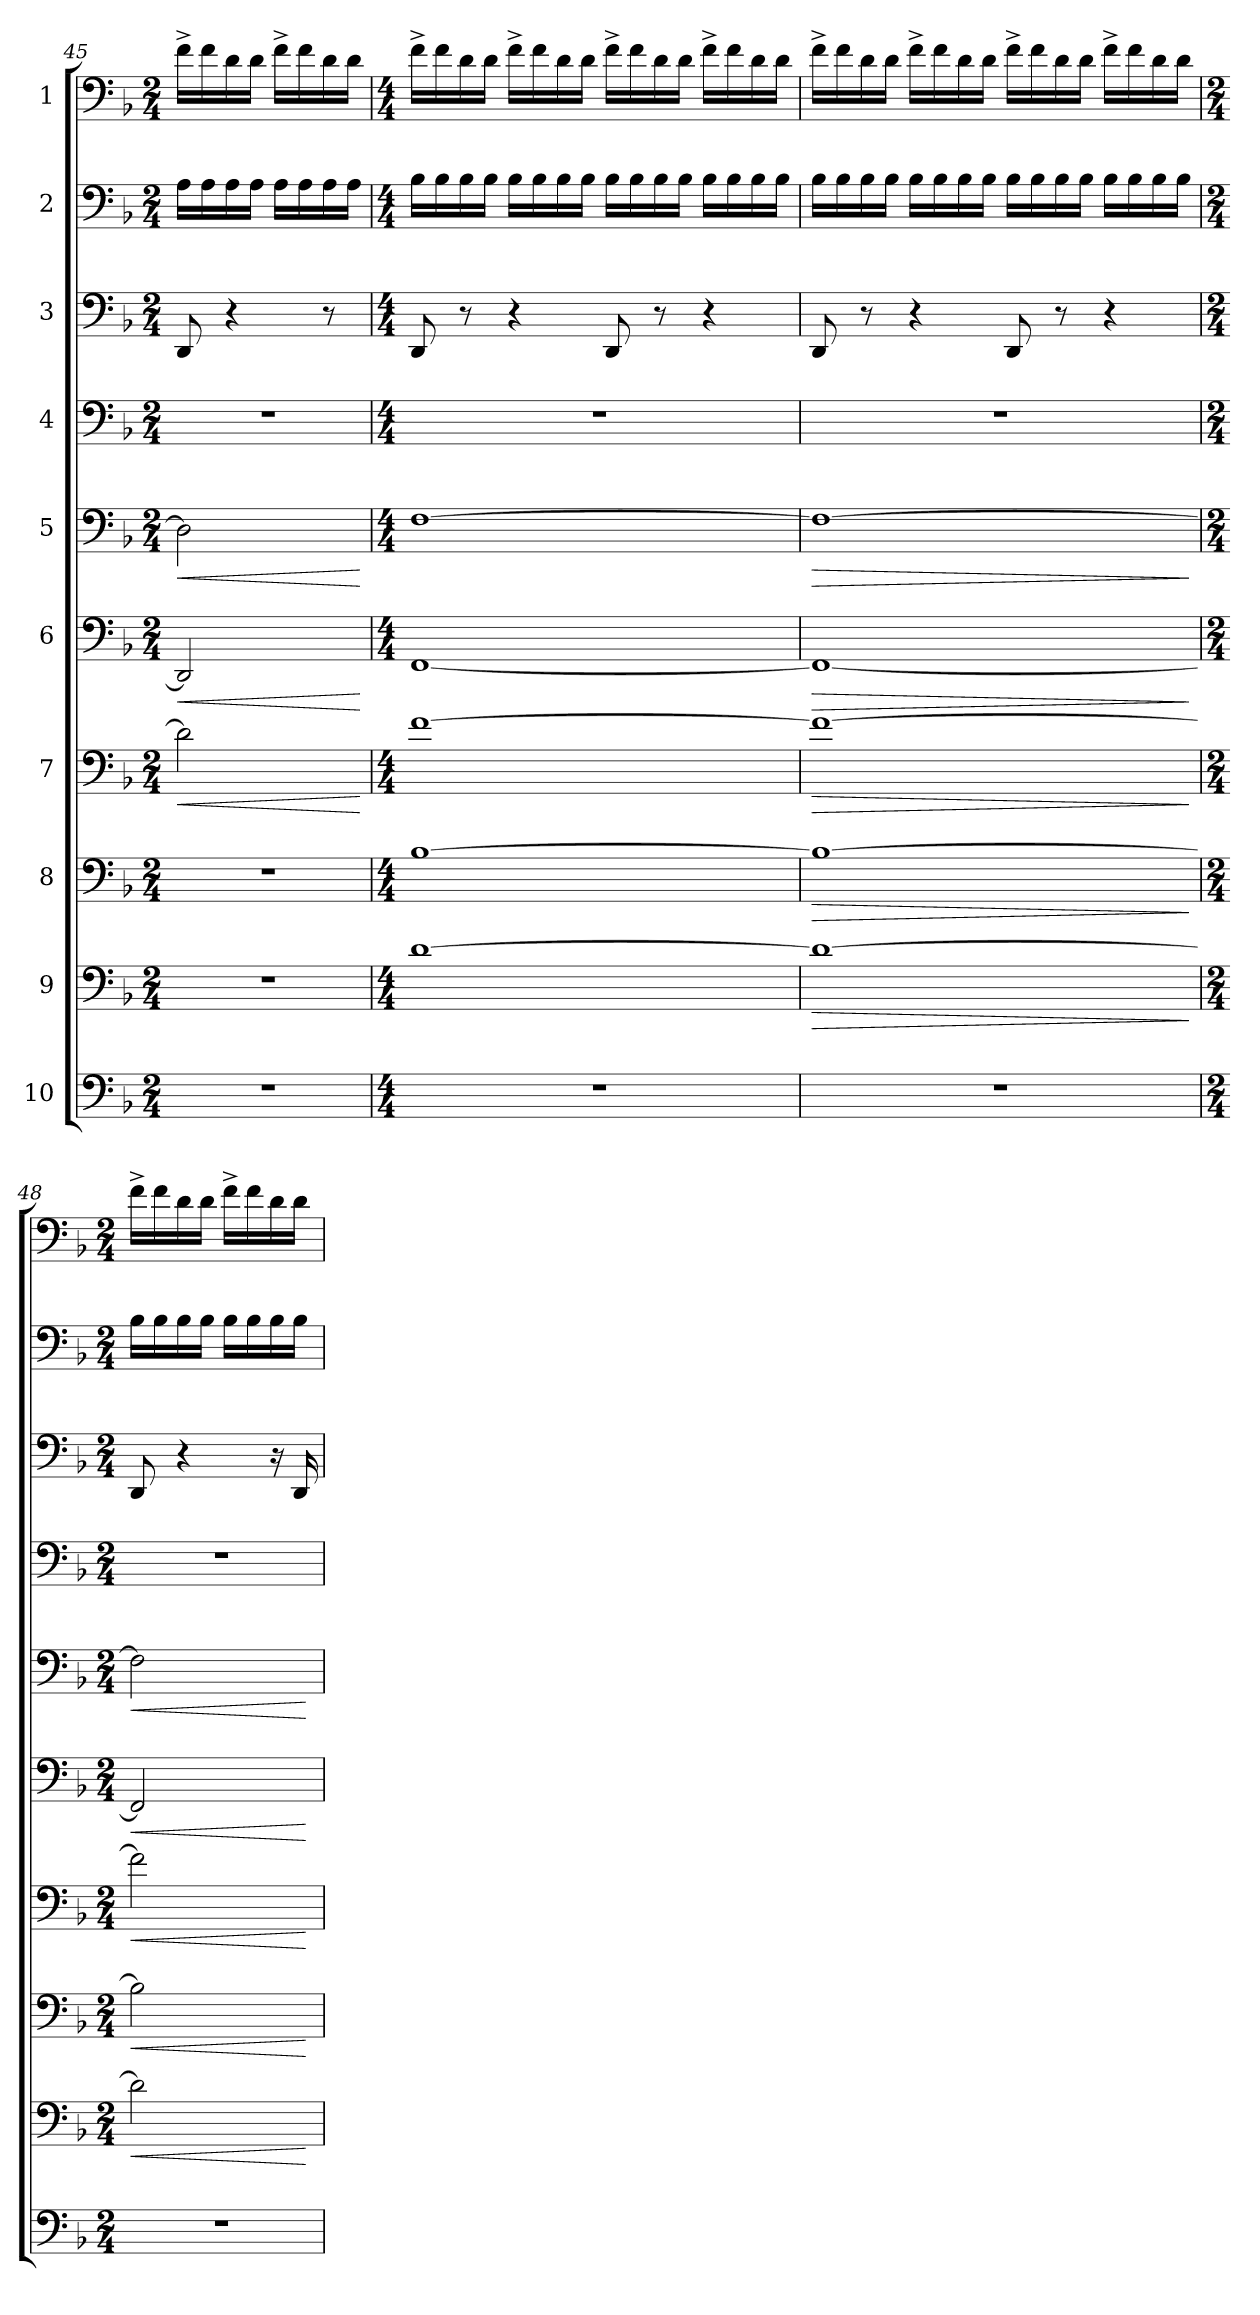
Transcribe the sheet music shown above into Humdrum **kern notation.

**kern	**kern	**dynam	**kern	**dynam	**kern	**dynam	**kern	**dynam	**kern	**dynam	**kern	**kern	**kern	**kern
*part10	*part9	*part9	*part8	*part8	*part7	*part7	*part6	*part6	*part5	*part5	*part4	*part3	*part2	*part1
*staff10	*staff9	*staff9	*staff8	*staff8	*staff7	*staff7	*staff6	*staff6	*staff5	*staff5	*staff4	*staff3	*staff2	*staff1
*I"10	*I"9	*	*I"8	*	*I"7	*	*I"6	*	*I"5	*	*I"4	*I"3	*I"2	*I"1
*clefF4	*clefF4	*	*clefF4	*	*clefF4	*	*clefF4	*	*clefF4	*	*clefF4	*clefF4	*clefF4	*clefF4
*k[b-]	*k[b-]	*	*k[b-]	*	*k[b-]	*	*k[b-]	*	*k[b-]	*	*k[b-]	*k[b-]	*k[b-]	*k[b-]
*M2/4	*M2/4	*	*M2/4	*	*M2/4	*	*M2/4	*	*M2/4	*	*M2/4	*M2/4	*M2/4	*M2/4
=45	=45	=45	=45	=45	=45	=45	=45	=45	=45	=45	=45	=45	=45	=45
!	!	!	!	!	!	!LO:HP:b	!	!LO:HP:b	!	!LO:HP:b	!	!	!	!
2r	2r	.	2r	.	2d\]	<	2DD/]	<	2D\]	<	2r	8DD/	16A\LL	16f^\LL
.	.	.	.	.	.	.	.	.	.	.	.	.	16A\	16f\
.	.	.	.	.	.	.	.	.	.	.	.	4r	16A\	16d\
.	.	.	.	.	.	.	.	.	.	.	.	.	16A\JJ	16d\JJ
.	.	.	.	.	.	.	.	.	.	.	.	.	16A\LL	16f^\LL
.	.	.	.	.	.	.	.	.	.	.	.	.	16A\	16f\
.	.	.	.	.	.	.	.	.	.	.	.	8r	16A\	16d\
.	.	.	.	.	.	.	.	.	.	.	.	.	16A\JJ	16d\JJ
.	.	.	.	.	.	[	.	[	.	[	.	.	.	.
!!LO:PB:g=z
=46	=46	=46	=46	=46	=46	=46	=46	=46	=46	=46	=46	=46	=46	=46
*M4/4	*M4/4	*	*M4/4	*	*M4/4	*	*M4/4	*	*M4/4	*	*M4/4	*M4/4	*M4/4	*M4/4
1r	[1d	.	[1B-	.	[1f	.	[1FF	.	[1F	.	1r	8DD/	16B-\LL	16f^\LL
.	.	.	.	.	.	.	.	.	.	.	.	.	16B-\	16f\
.	.	.	.	.	.	.	.	.	.	.	.	8r	16B-\	16d\
.	.	.	.	.	.	.	.	.	.	.	.	.	16B-\JJ	16d\JJ
.	.	.	.	.	.	.	.	.	.	.	.	4r	16B-\LL	16f^\LL
.	.	.	.	.	.	.	.	.	.	.	.	.	16B-\	16f\
.	.	.	.	.	.	.	.	.	.	.	.	.	16B-\	16d\
.	.	.	.	.	.	.	.	.	.	.	.	.	16B-\JJ	16d\JJ
.	.	.	.	.	.	.	.	.	.	.	.	8DD/	16B-\LL	16f^\LL
.	.	.	.	.	.	.	.	.	.	.	.	.	16B-\	16f\
.	.	.	.	.	.	.	.	.	.	.	.	8r	16B-\	16d\
.	.	.	.	.	.	.	.	.	.	.	.	.	16B-\JJ	16d\JJ
.	.	.	.	.	.	.	.	.	.	.	.	4r	16B-\LL	16f^\LL
.	.	.	.	.	.	.	.	.	.	.	.	.	16B-\	16f\
.	.	.	.	.	.	.	.	.	.	.	.	.	16B-\	16d\
.	.	.	.	.	.	.	.	.	.	.	.	.	16B-\JJ	16d\JJ
=47	=47	=47	=47	=47	=47	=47	=47	=47	=47	=47	=47	=47	=47	=47
!	!	!LO:HP:b	!	!LO:HP:b	!	!LO:HP:b	!	!LO:HP:b	!	!LO:HP:b	!	!	!	!
1r	1d_	>	1B-_	>	1f_	>	1FF_	>	1F_	>	1r	8DD/	16B-\LL	16f^\LL
.	.	.	.	.	.	.	.	.	.	.	.	.	16B-\	16f\
.	.	.	.	.	.	.	.	.	.	.	.	8r	16B-\	16d\
.	.	.	.	.	.	.	.	.	.	.	.	.	16B-\JJ	16d\JJ
.	.	.	.	.	.	.	.	.	.	.	.	4r	16B-\LL	16f^\LL
.	.	.	.	.	.	.	.	.	.	.	.	.	16B-\	16f\
.	.	.	.	.	.	.	.	.	.	.	.	.	16B-\	16d\
.	.	.	.	.	.	.	.	.	.	.	.	.	16B-\JJ	16d\JJ
.	.	.	.	.	.	.	.	.	.	.	.	8DD/	16B-\LL	16f^\LL
.	.	.	.	.	.	.	.	.	.	.	.	.	16B-\	16f\
.	.	.	.	.	.	.	.	.	.	.	.	8r	16B-\	16d\
.	.	.	.	.	.	.	.	.	.	.	.	.	16B-\JJ	16d\JJ
.	.	.	.	.	.	.	.	.	.	.	.	4r	16B-\LL	16f^\LL
.	.	.	.	.	.	.	.	.	.	.	.	.	16B-\	16f\
.	.	.	.	.	.	.	.	.	.	.	.	.	16B-\	16d\
.	.	.	.	.	.	.	.	.	.	.	.	.	16B-\JJ	16d\JJ
.	.	]	.	]	.	]	.	]	.	]	.	.	.	.
=48	=48	=48	=48	=48	=48	=48	=48	=48	=48	=48	=48	=48	=48	=48
*M2/4	*M2/4	*	*M2/4	*	*M2/4	*	*M2/4	*	*M2/4	*	*M2/4	*M2/4	*M2/4	*M2/4
!	!	!LO:HP:b	!	!LO:HP:b	!	!LO:HP:b	!	!LO:HP:b	!	!LO:HP:b	!	!	!	!
2r	2d\]	<	2B-\]	<	2f\]	<	2FF/]	<	2F\]	<	2r	8DD/	16B-\LL	16f^\LL
.	.	.	.	.	.	.	.	.	.	.	.	.	16B-\	16f\
.	.	.	.	.	.	.	.	.	.	.	.	4r	16B-\	16d\
.	.	.	.	.	.	.	.	.	.	.	.	.	16B-\JJ	16d\JJ
.	.	.	.	.	.	.	.	.	.	.	.	.	16B-\LL	16f^\LL
.	.	.	.	.	.	.	.	.	.	.	.	.	16B-\	16f\
.	.	.	.	.	.	.	.	.	.	.	.	16r	16B-\	16d\
.	.	.	.	.	.	.	.	.	.	.	.	16DD/	16B-\JJ	16d\JJ
.	.	[	.	[	.	[	.	[	.	[	.	.	.	.
=	=	=	=	=	=	=	=	=	=	=	=	=	=	=
*-	*-	*-	*-	*-	*-	*-	*-	*-	*-	*-	*-	*-	*-	*-
